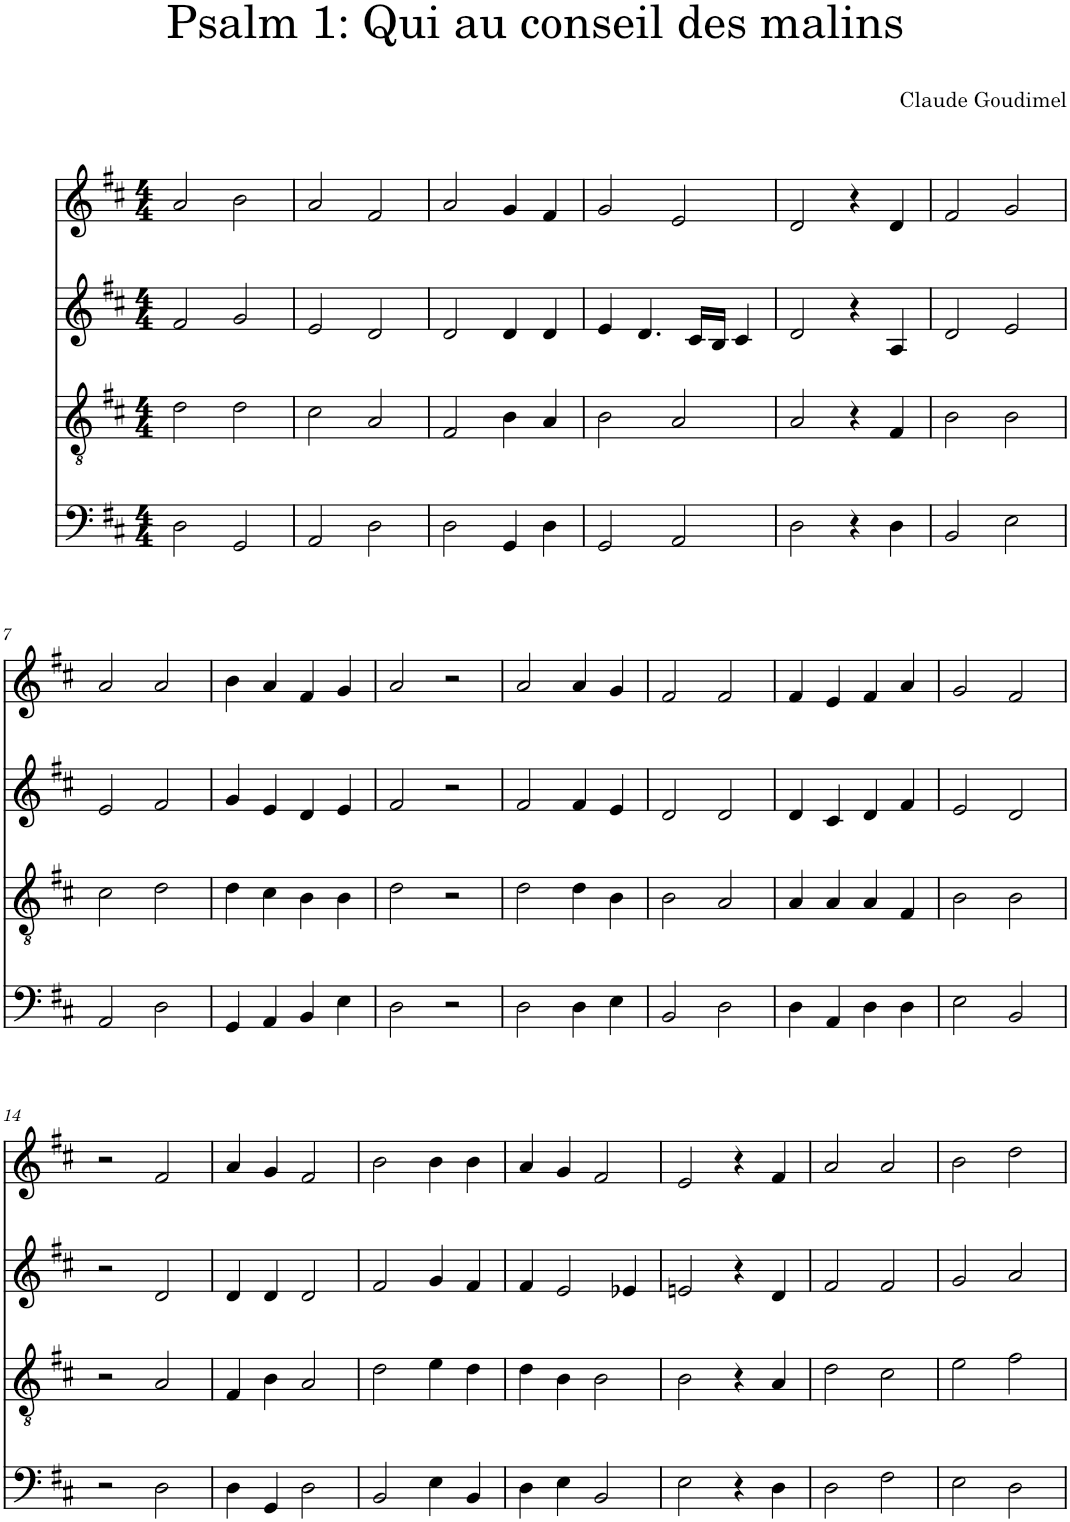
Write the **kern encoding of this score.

**kern	**kern	**kern	**kern
*part4	*part3	*part2	*part1
*staff4	*staff3	*staff2	*staff1
*I"Piano	*I"Piano	*I"Piano	*I"Piano
*I'Pno	*I'Pno	*I'Pno	*I'Pno
*clefF4	*clefGv2	*clefG2	*clefG2
*k[f#c#]	*k[f#c#]	*k[f#c#]	*k[f#c#]
*M4/4	*M4/4	*M4/4	*M4/4
=1	=1	=1	=1
2D\	2d\	2f#/	2a/
2GG/	2d\	2g/	2b\
=2	=2	=2	=2
2AA/	2c#\	2e/	2a/
2D\	2A/	2d/	2f#/
=3	=3	=3	=3
2D\	2F#/	2d/	2a/
4GG/	4B\	4d/	4g/
4D\	4A/	4d/	4f#/
=4	=4	=4	=4
2GG/	2B\	4e/	2g/
.	.	4.d/	.
2AA/	2A/	.	2e/
.	.	16c#/LL	.
.	.	16B/JJ	.
.	.	4c#/	.
=5	=5	=5	=5
2D\	2A/	2d/	2d/
4r	4r	4r	4r
4D\	4F#/	4A/	4d/
=6	=6	=6	=6
2BB/	2B\	2d/	2f#/
2E\	2B\	2e/	2g/
!!LO:LB:g=z
=7	=7	=7	=7
2AA/	2c#\	2e/	2a/
2D\	2d\	2f#/	2a/
=8	=8	=8	=8
4GG/	4d\	4g/	4b\
4AA/	4c#\	4e/	4a/
4BB/	4B\	4d/	4f#/
4E\	4B\	4e/	4g/
=9	=9	=9	=9
2D\	2d\	2f#/	2a/
2r	2r	2r	2r
=10	=10	=10	=10
2D\	2d\	2f#/	2a/
4D\	4d\	4f#/	4a/
4E\	4B\	4e/	4g/
=11	=11	=11	=11
2BB/	2B\	2d/	2f#/
2D\	2A/	2d/	2f#/
=12	=12	=12	=12
4D\	4A/	4d/	4f#/
4AA/	4A/	4c#/	4e/
4D\	4A/	4d/	4f#/
4D\	4F#/	4f#/	4a/
=13	=13	=13	=13
2E\	2B\	2e/	2g/
2BB/	2B\	2d/	2f#/
!!LO:LB:g=z
=14	=14	=14	=14
2r	2r	2r	2r
2D\	2A/	2d/	2f#/
=15	=15	=15	=15
4D\	4F#/	4d/	4a/
4GG/	4B\	4d/	4g/
2D\	2A/	2d/	2f#/
=16	=16	=16	=16
2BB/	2d\	2f#/	2b\
4E\	4e\	4g/	4b\
4BB/	4d\	4f#/	4b\
=17	=17	=17	=17
4D\	4d\	4f#/	4a/
4E\	4B\	2e/	4g/
2BB/	2B\	.	2f#/
.	.	4e-X/	.
=18	=18	=18	=18
2E\	2B\	2en/	2e/
4r	4r	4r	4r
4D\	4A/	4d/	4f#/
=19	=19	=19	=19
2D\	2d\	2f#/	2a/
2F#\	2c#\	2f#/	2a/
=20	=20	=20	=20
2E\	2e\	2g/	2b\
2D\	2f#\	2a/	2dd\
=	=	=	=
*-	*-	*-	*-
